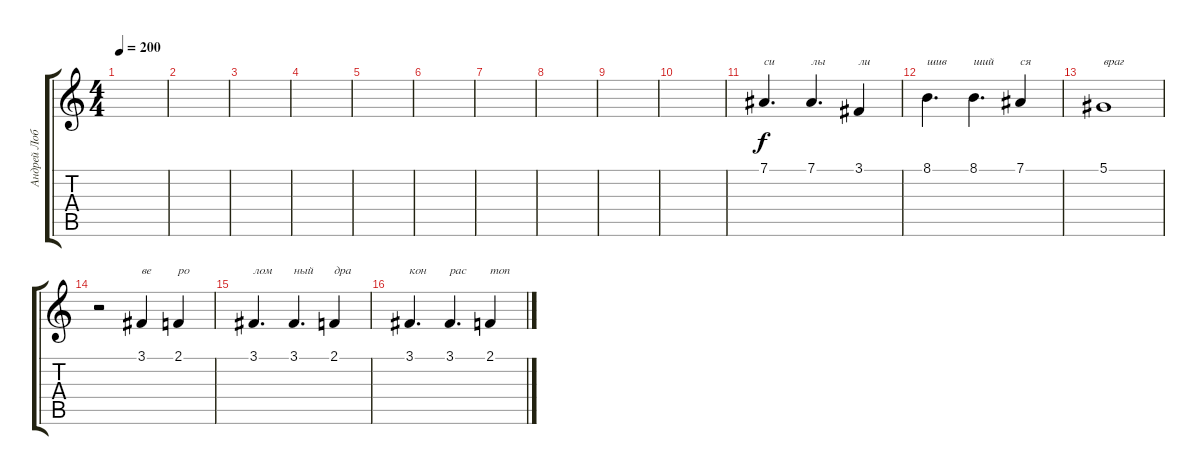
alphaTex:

\track ("Андрей Лобашёв" "Андрей Лоб") {instrument clarinet}
\staff {score tabs}
\tuning (Eb4 Bb3 Gb3 Db3 Ab2 Eb2) {hide}
\ts (4 4)
\tempo 200
\clef g2
\ks c
|
|
|
|
|
|
|
|
|
|
7.1.4{d txt "си"} 7.1.4{d txt "лы"} 3.1.4{txt "ли"} |
8.1.4{d txt "шив"} 8.1.4{d txt "ший"} 7.1.4{txt "ся"} |
5.1.1{txt "враг"} |
r.2 3.1.4{txt "ве"} 2.1.4{txt "ро"} |
3.1.4{d txt "лом"} 3.1.4{d txt "ный"} 2.1.4{txt "дра"} |
3.1.4{d txt "кон"} 3.1.4{d txt "рас"} 2.1.4{txt "топ"}
